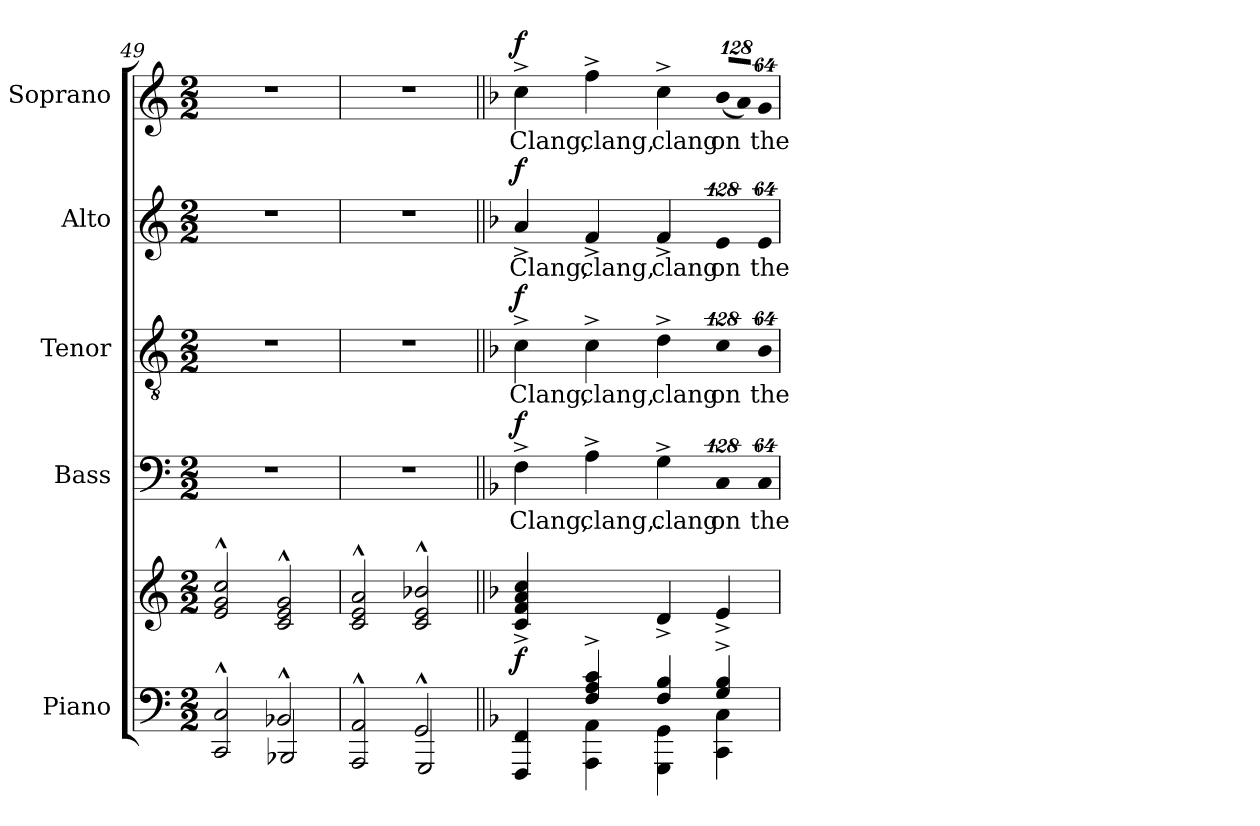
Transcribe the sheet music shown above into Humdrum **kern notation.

**kern	**kern	**dynam	**kern	**text	**dynam	**kern	**text	**dynam	**kern	**text	**dynam	**kern	**text	**dynam
*part5	*part5	*part5	*part4	*part4	*part4	*part3	*part3	*part3	*part2	*part2	*part2	*part1	*part1	*part1
*staff6	*staff5	*staff5/6	*staff4	*staff4	*staff4	*staff3	*staff3	*staff3	*staff2	*staff2	*staff2	*staff1	*staff1	*staff1
*I"Piano	*	*	*I"Bass	*	*	*I"Tenor	*	*	*I"Alto	*	*	*I"Soprano	*	*
*I'Pno.	*	*	*I'B.	*	*	*I'T.	*	*	*I'A.	*	*	*I'S.	*	*
*clefF4	*clefG2	*	*clefF4	*	*	*clefGv2	*	*	*clefG2	*	*	*clefG2	*	*
*	*	*	*	*	*	*ITrd7c12	*	*	*	*	*	*	*	*
*k[]	*k[]	*	*k[]	*	*	*k[]	*	*	*k[]	*	*	*k[]	*	*
*C:	*C:	*	*C:	*	*	*C:	*	*	*C:	*	*	*C:	*	*
*M2/2	*M2/2	*	*M2/2	*	*	*M2/2	*	*	*M2/2	*	*	*M2/2	*	*
=49	=49	=49	=49	=49	=49	=49	=49	=49	=49	=49	=49	=49	=49	=49
*^	*	*	*	*	*	*	*	*	*	*	*	*	*	*
2CCi/^^ 2Ci^^	2ryy	2ei/^^ 2gi^^ 2cci^^	.	1r	.	.	1r	.	.	1r	.	.	1r	.	.
2BB-X^^i/	2BBB-Xi/	2ci/^^ 2ei^^ 2gi^^	.	.	.	.	.	.	.	.	.	.	.	.	.
=50	=50	=50	=50	=50	=50	=50	=50	=50	=50	=50	=50	=50	=50	=50	=50
2AAAi/^^ 2AAi^^	2ryy	2ci/^^ 2ei^^ 2ai^^	.	1r	.	.	1r	.	.	1r	.	.	1r	.	.
2GG^^i/	2GGGi/	2ci/^^ 2ei^^ 2b-Xi^^	.	.	.	.	.	.	.	.	.	.	.	.	.
=51||	=51||	=51||	=51||	=51||	=51||	=51||	=51||	=51||	=51||	=51||	=51||	=51||	=51||	=51||	=51||
*k[b-]	*	*k[b-]	*	*k[b-]	*	*	*k[b-]	*	*	*k[b-]	*	*	*k[b-]	*	*
*F:	*	*F:	*	*F:	*	*	*F:	*	*	*F:	*	*	*F:	*	*
!	!	!	!	!	!LO:LY:b:color=#000000	!	!	!	!	!	!	!	!	!	!
!	!	!	!	!	!	!	!	!LO:LY:b:color=#000000	!	!	!	!	!	!	!
!	!	!	!	!	!	!	!	!	!	!	!LO:LY:b:color=#000000	!	!	!	!
!	!	!	!	!	!	!	!	!	!	!	!	!	!	!LO:LY:b:color=#000000	!
4FFFi/ 4FFi	4ryy	4ci/^ 4fi^ 4ai^ 4cci^	f	4F^i\	Clang,	f	4C^i\	Clang,	f	4a^i/	Clang,	f	4cc^i\	Clang,	f
!	!	!	!	!	!LO:LY:b:color=#000000	!	!	!	!	!	!	!	!	!	!
!	!	!	!	!	!	!	!	!LO:LY:b:color=#000000	!	!	!	!	!	!	!
!	!	!	!	!	!	!	!	!	!	!	!LO:LY:b:color=#000000	!	!	!	!
!	!	!	!	!	!	!	!	!	!	!	!	!	!	!LO:LY:b:color=#000000	!
4Fi/^ 4Ai^ 4ci^	4AAAi\ 4AAi	4ryy	.	4A^i\	clang,.	.	4C^i\	clang,	.	4f^i/	clang,	.	4ff^i\	clang,	.
!	!	!	!	!	!LO:LY:b:color=#000000	!	!	!	!	!	!	!	!	!	!
!	!	!	!	!	!	!	!	!LO:LY:b:color=#000000	!	!	!	!	!	!	!
!	!	!	!	!	!	!	!	!	!	!	!LO:LY:b:color=#000000	!	!	!	!
!	!	!	!	!	!	!	!	!	!	!	!	!	!	!LO:LY:b:color=#000000	!
4Fi/ 4B-i	4GGGi\ 4GGi	4d^i/	.	4G^i\	clang	.	4D^i\	clang	.	4f^i/	clang	.	4cc^i\	clang	.
!	!	!	!	!LO:N:vis=4	!	!	!	!	!	!	!	!	!	!	!
!	!	!	!	!	!LO:LY:b:color=#000000	!	!LO:N:vis=4	!	!	!	!	!	!	!	!
!	!	!	!	!	!	!	!	!LO:LY:b:color=#000000	!	!LO:N:vis=4	!	!	!	!	!
!	!	!	!	!	!	!	!	!	!	!	!LO:LY:b:color=#000000	!	!LO:N:vis=8	!	!
!	!	!	!	!	!	!	!	!	!	!	!	!	!	!LO:LY:b:color=#000000	!
4Gi/^ 4B-i^	4CCi\ 4Ci	4e^i/	.	512%85Ci/	on	.	512%85Ci\	on	.	512%85ei/	on	.	(1024%85b-i/L	on	.
!	!	!	!	!	!	!	!	!	!	!	!	!	!LO:N:vis=8	!	!
.	.	.	.	.	.	.	.	.	.	.	.	.	1024%85ai/J)	.	.
!	!	!	!	!LO:N:vis=8	!	!	!	!	!	!	!	!	!	!	!
!	!	!	!	!	!LO:LY:b:color=#000000	!	!LO:N:vis=8	!	!	!	!	!	!	!	!
!	!	!	!	!	!	!	!	!LO:LY:b:color=#000000	!	!LO:N:vis=8	!	!	!	!	!
!	!	!	!	!	!	!	!	!	!	!	!LO:LY:b:color=#000000	!	!LO:N:vis=8	!	!
!	!	!	!	!	!	!	!	!	!	!	!	!	!	!LO:LY:b:color=#000000	!
.	.	.	.	512%43Ci/	the	.	512%43BB-i\	the	.	512%43ei/	the	.	512%43gi/	the	.
*v	*v	*	*	*	*	*	*	*	*	*	*	*	*	*	*
=	=	=	=	=	=	=	=	=	=	=	=	=	=	=
*-	*-	*-	*-	*-	*-	*-	*-	*-	*-	*-	*-	*-	*-	*-
